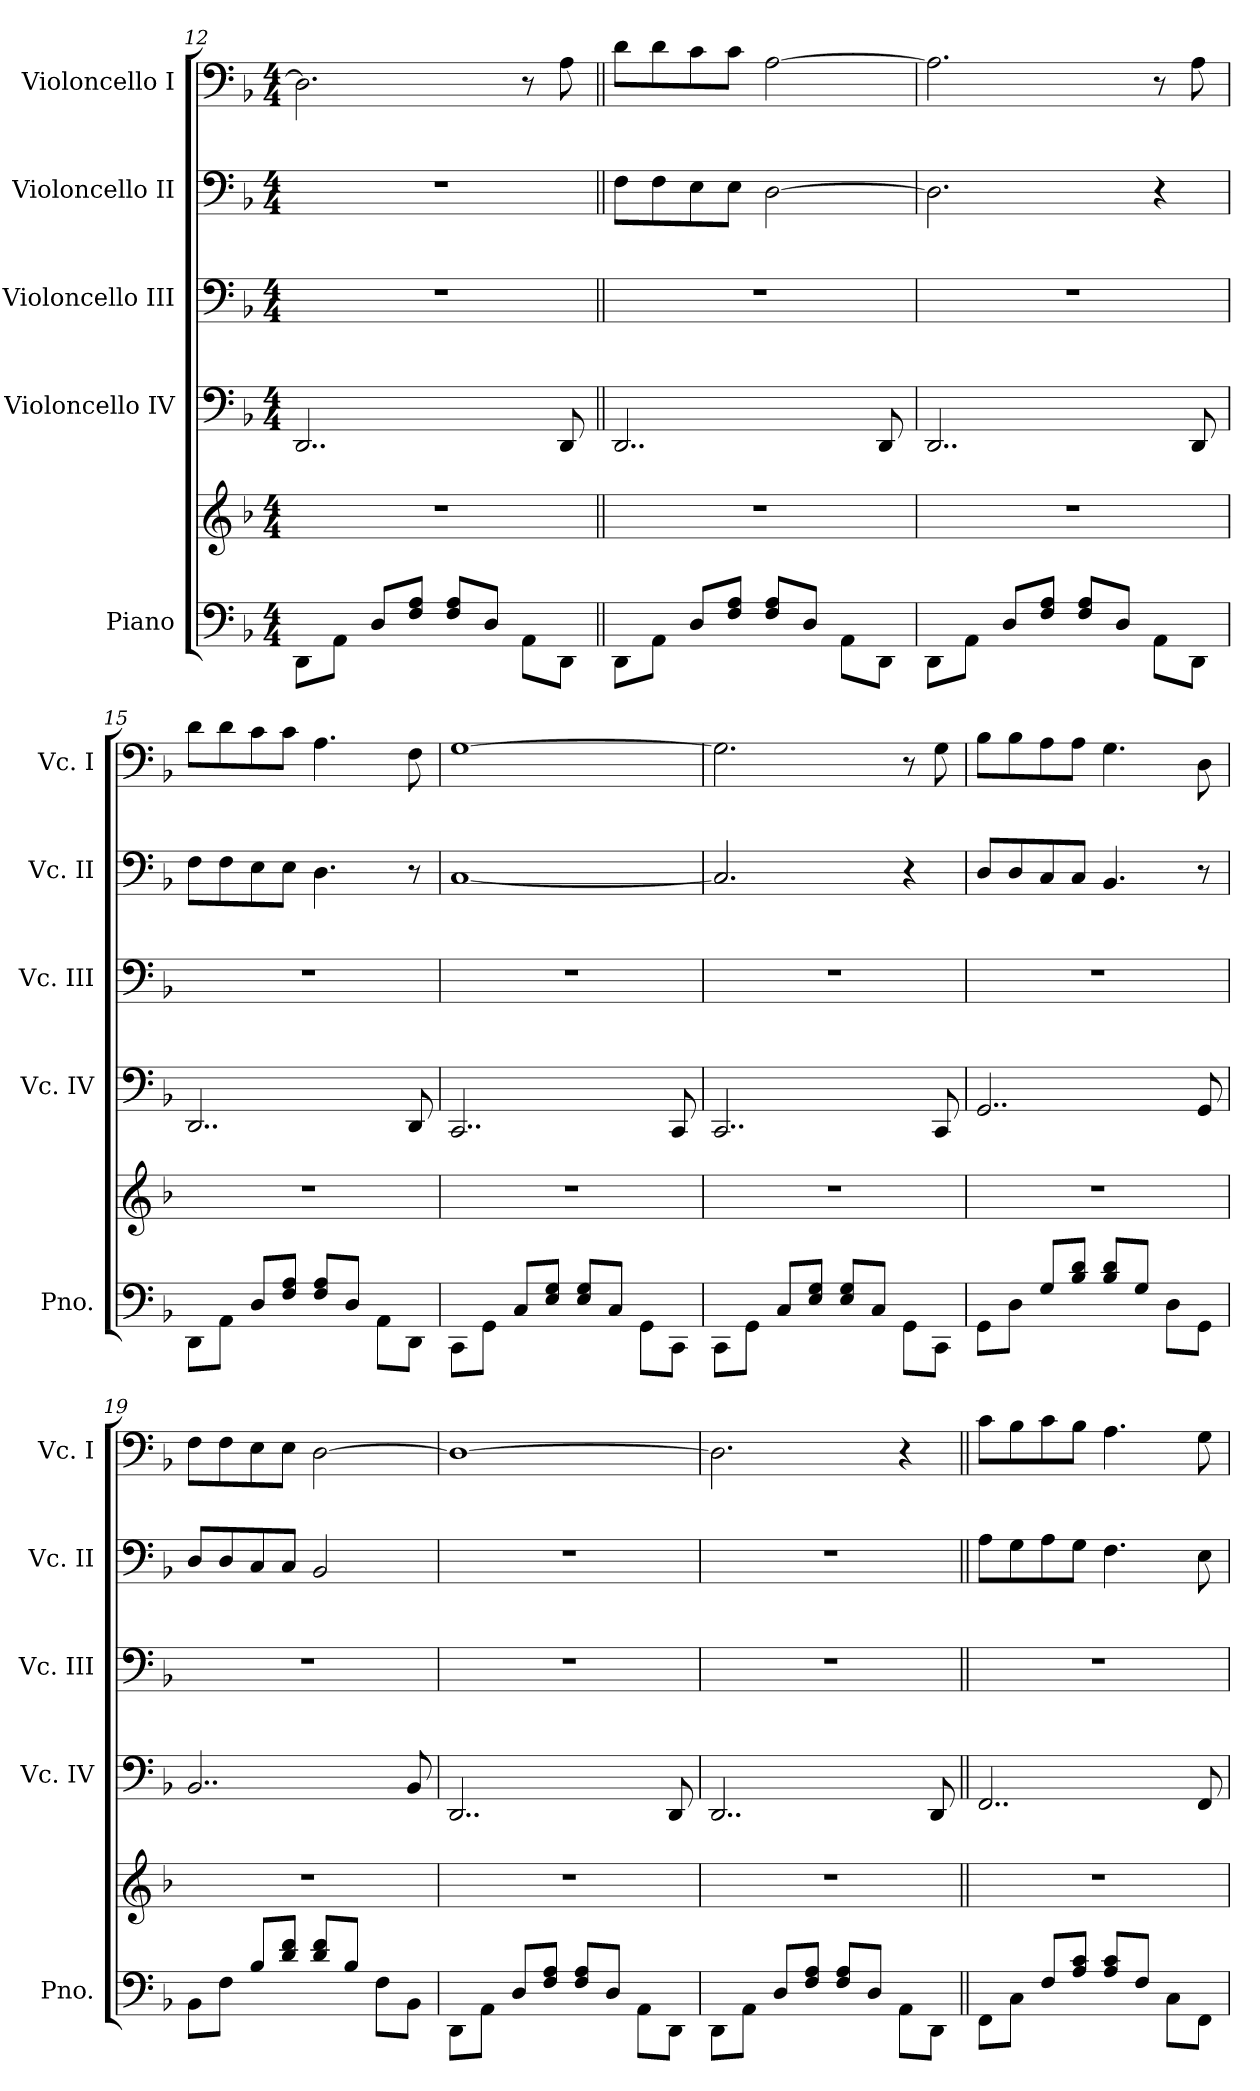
**kern	**kern	**kern	**kern	**kern	**kern
*part5	*part5	*part4	*part3	*part2	*part1
*staff6	*staff5	*staff4	*staff3	*staff2	*staff1
*I"Piano	*	*I"Violoncello IV	*I"Violoncello III	*I"Violoncello II	*I"Violoncello I
*I'Pno.	*	*I'Vc. IV	*I'Vc. III	*I'Vc. II	*I'Vc. I
*clefF4	*clefG2	*clefF4	*clefF4	*clefF4	*clefF4
*k[b-]	*k[b-]	*k[b-]	*k[b-]	*k[b-]	*k[b-]
*M4/4	*M4/4	*M4/4	*M4/4	*M4/4	*M4/4
=12	=12	=12	=12	=12	=12
8DD\L	1r	2..DD/	1r	1r	2.D\]
8AA\J	.	.	.	.	.
8D/L	.	.	.	.	.
8F/ 8A/J	.	.	.	.	.
8F/ 8A/L	.	.	.	.	.
8D/J	.	.	.	.	.
8AA\L	.	.	.	.	8r
8DD\J	.	8DD/	.	.	8A\
=13||	=13||	=13||	=13||	=13||	=13||
8DD\L	1r	2..DD/	1r	8F\L	8d\L
8AA\J	.	.	.	8F\	8d\
8D/L	.	.	.	8E\	8c\
8F/ 8A/J	.	.	.	8E\J	8c\J
8F/ 8A/L	.	.	.	[2D\	[2A\
8D/J	.	.	.	.	.
8AA\L	.	.	.	.	.
8DD\J	.	8DD/	.	.	.
=14	=14	=14	=14	=14	=14
8DD\L	1r	2..DD/	1r	2.D\]	2.A\]
8AA\J	.	.	.	.	.
8D/L	.	.	.	.	.
8F/ 8A/J	.	.	.	.	.
8F/ 8A/L	.	.	.	.	.
8D/J	.	.	.	.	.
8AA\L	.	.	.	4r	8r
8DD\J	.	8DD/	.	.	8A\
!!LO:LB:g=z
=15	=15	=15	=15	=15	=15
8DD\L	1r	2..DD/	1r	8F\L	8d\L
8AA\J	.	.	.	8F\	8d\
8D/L	.	.	.	8E\	8c\
8F/ 8A/J	.	.	.	8E\J	8c\J
8F/ 8A/L	.	.	.	4.D\	4.A\
8D/J	.	.	.	.	.
8AA\L	.	.	.	.	.
8DD\J	.	8DD/	.	8r	8F\
=16	=16	=16	=16	=16	=16
8CC\L	1r	2..CC/	1r	[1C	[1G
8GG\J	.	.	.	.	.
8C/L	.	.	.	.	.
8E/ 8G/J	.	.	.	.	.
8E/ 8G/L	.	.	.	.	.
8C/J	.	.	.	.	.
8GG\L	.	.	.	.	.
8CC\J	.	8CC/	.	.	.
=17	=17	=17	=17	=17	=17
8CC\L	1r	2..CC/	1r	2.C/]	2.G\]
8GG\J	.	.	.	.	.
8C/L	.	.	.	.	.
8E/ 8G/J	.	.	.	.	.
8E/ 8G/L	.	.	.	.	.
8C/J	.	.	.	.	.
8GG\L	.	.	.	4r	8r
8CC\J	.	8CC/	.	.	8G\
=18	=18	=18	=18	=18	=18
8GG\L	1r	2..GG/	1r	8D/L	8B-\L
8D\J	.	.	.	8D/	8B-\
8G/L	.	.	.	8C/	8A\
8B-/ 8d/J	.	.	.	8C/J	8A\J
8B-/ 8d/L	.	.	.	4.BB-/	4.G\
8G/J	.	.	.	.	.
8D\L	.	.	.	.	.
8GG\J	.	8GG/	.	8r	8D\
=19	=19	=19	=19	=19	=19
8BB-\L	1r	2..BB-/	1r	8D/L	8F\L
8F\J	.	.	.	8D/	8F\
8B-/L	.	.	.	8C/	8E\
8d/ 8f/J	.	.	.	8C/J	8E\J
8d/ 8f/L	.	.	.	2BB-/	[2D\
8B-/J	.	.	.	.	.
8F\L	.	.	.	.	.
8BB-\J	.	8BB-/	.	.	.
!!LO:PB:g=z
=20	=20	=20	=20	=20	=20
8DD\L	1r	2..DD/	1r	1r	1D_
8AA\J	.	.	.	.	.
8D/L	.	.	.	.	.
8F/ 8A/J	.	.	.	.	.
8F/ 8A/L	.	.	.	.	.
8D/J	.	.	.	.	.
8AA\L	.	.	.	.	.
8DD\J	.	8DD/	.	.	.
=21	=21	=21	=21	=21	=21
8DD\L	1r	2..DD/	1r	1r	2.D\]
8AA\J	.	.	.	.	.
8D/L	.	.	.	.	.
8F/ 8A/J	.	.	.	.	.
8F/ 8A/L	.	.	.	.	.
8D/J	.	.	.	.	.
8AA\L	.	.	.	.	4r
8DD\J	.	8DD/	.	.	.
=22||	=22||	=22||	=22||	=22||	=22||
8FF\L	1r	2..FF/	1r	8A\L	8c\L
8C\J	.	.	.	8G\	8B-\
8F/L	.	.	.	8A\	8c\
8A/ 8c/J	.	.	.	8G\J	8B-\J
8A/ 8c/L	.	.	.	4.F\	4.A\
8F/J	.	.	.	.	.
8C\L	.	.	.	.	.
8FF\J	.	8FF/	.	8E\	8G\
=	=	=	=	=	=
*-	*-	*-	*-	*-	*-
